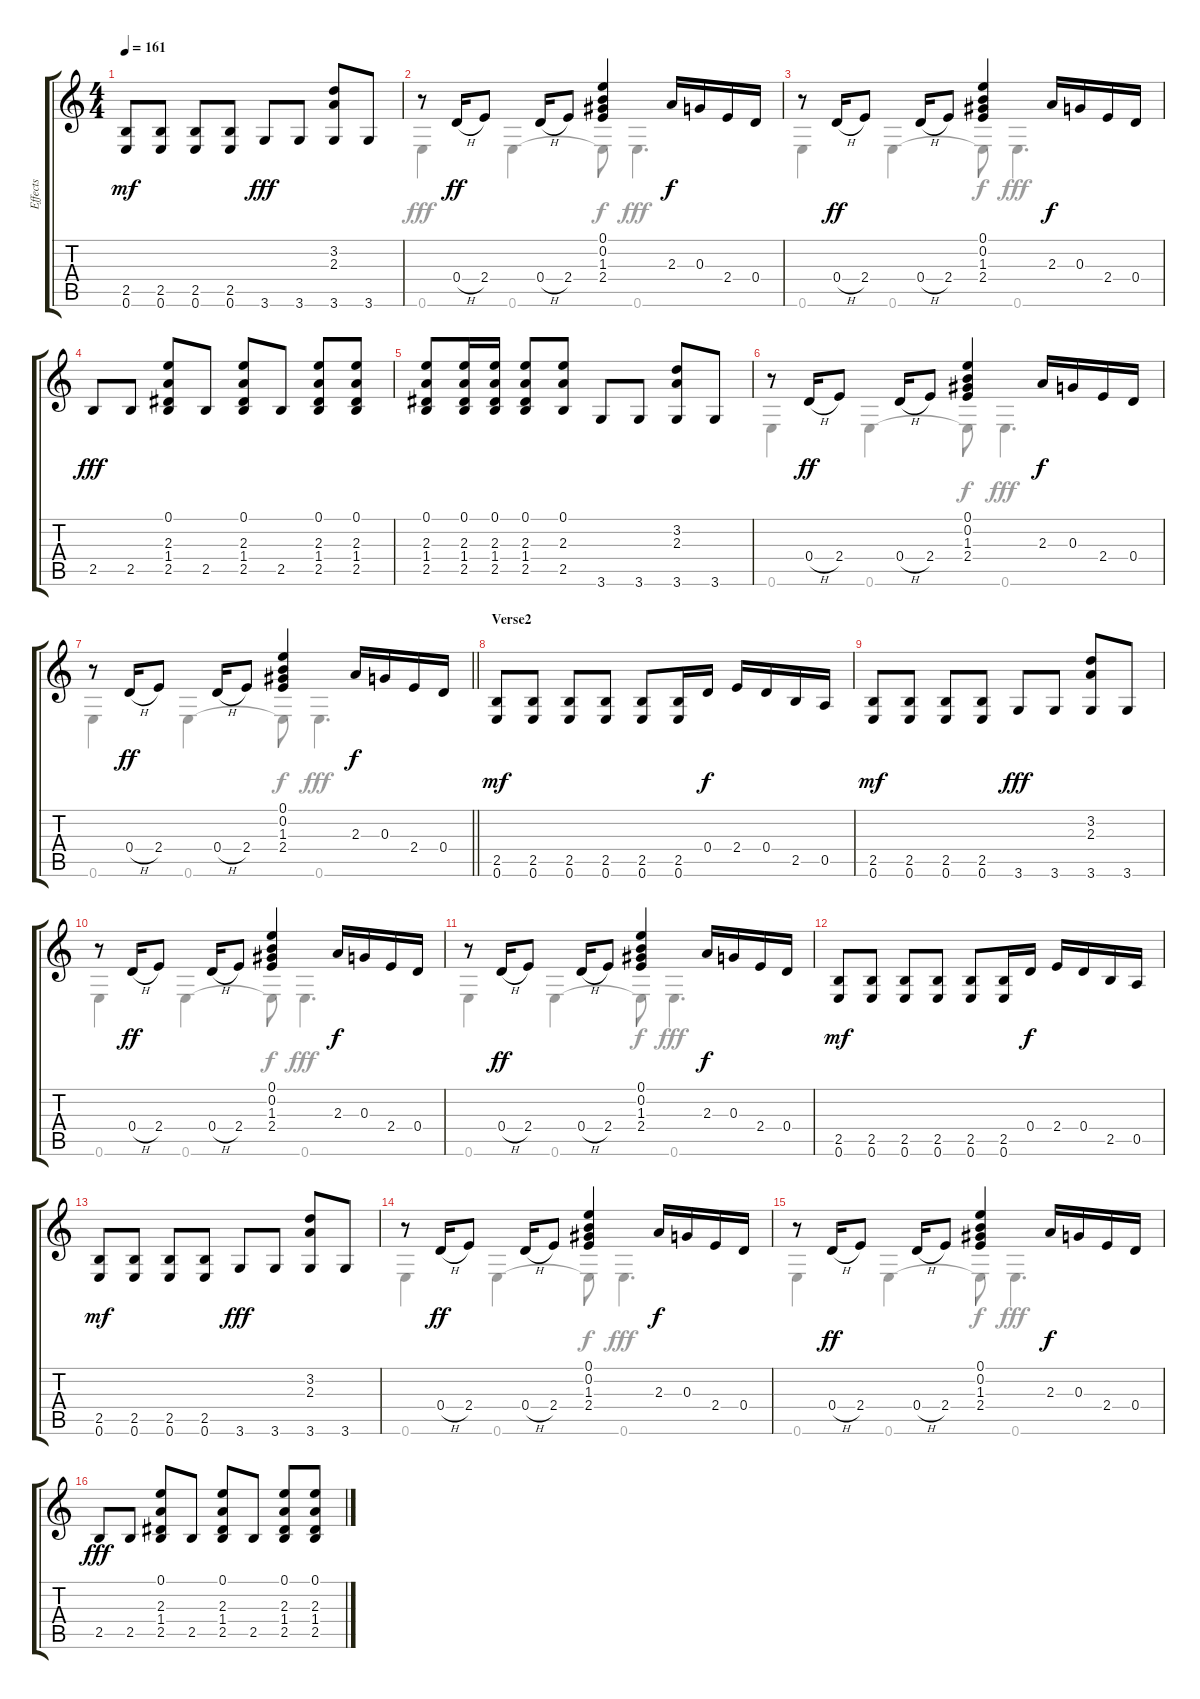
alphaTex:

\track ("Effects" "Effects") {instrument distortionguitar}
\staff {score tabs}
\tuning (E4 B3 G3 D3 A2 E2) {hide}
\voice
\ts (4 4)
\tempo 161
\clef g2
\ks c
(2.5 0.6).8{dy mf} (2.5 0.6).8 (2.5 0.6).8 (2.5 0.6).8 3.6.8{dy fff} 3.6.8 (3.2 2.3 3.6).8 3.6.8 |
r.8 0.4{h}.16{dy ff} 2.4.8 0.4{h}.16 2.4.8 (0.1 0.2 1.3 2.4).4 2.3.16{dy f} 0.3.16 2.4.16 0.4.16 |
r.8 0.4{h}.16{dy ff} 2.4.8 0.4{h}.16 2.4.8 (0.1 0.2 1.3 2.4).4 2.3.16{dy f} 0.3.16 2.4.16 0.4.16 |
2.5.8{dy fff} 2.5.8 (0.1 2.3 1.4 2.5).8 2.5.8 (0.1 2.3 1.4 2.5).8 2.5.8 (0.1 2.3 1.4 2.5).8 (0.1 2.3 1.4 2.5).8 |
(0.1 2.3 1.4 2.5).8 (0.1 2.3 1.4 2.5).16 (0.1 2.3 1.4 2.5).16 (0.1 2.3 1.4 2.5).8 (0.1 2.3 2.5).8 3.6.8 3.6.8 (3.2 2.3 3.6).8 3.6.8 |
r.8 0.4{h}.16{dy ff} 2.4.8 0.4{h}.16 2.4.8 (0.1 0.2 1.3 2.4).4 2.3.16{dy f} 0.3.16 2.4.16 0.4.16 |
\barLineRight lightlight
r.8 0.4{h}.16{dy ff} 2.4.8 0.4{h}.16 2.4.8 (0.1 0.2 1.3 2.4).4 2.3.16{dy f} 0.3.16 2.4.16 0.4.16 |
\section ("" "Verse2")
(2.5 0.6).8{dy mf} (2.5 0.6).8 (2.5 0.6).8 (2.5 0.6).8 (2.5 0.6).8 (2.5 0.6).16 0.4.16{dy f} 2.4.16 0.4.16 2.5.16 0.5.16 |
(2.5 0.6).8{dy mf} (2.5 0.6).8 (2.5 0.6).8 (2.5 0.6).8 3.6.8{dy fff} 3.6.8 (3.2 2.3 3.6).8 3.6.8 |
r.8 0.4{h}.16{dy ff} 2.4.8 0.4{h}.16 2.4.8 (0.1 0.2 1.3 2.4).4 2.3.16{dy f} 0.3.16 2.4.16 0.4.16 |
r.8 0.4{h}.16{dy ff} 2.4.8 0.4{h}.16 2.4.8 (0.1 0.2 1.3 2.4).4 2.3.16{dy f} 0.3.16 2.4.16 0.4.16 |
(2.5 0.6).8{dy mf} (2.5 0.6).8 (2.5 0.6).8 (2.5 0.6).8 (2.5 0.6).8 (2.5 0.6).16 0.4.16{dy f} 2.4.16 0.4.16 2.5.16 0.5.16 |
(2.5 0.6).8{dy mf} (2.5 0.6).8 (2.5 0.6).8 (2.5 0.6).8 3.6.8{dy fff} 3.6.8 (3.2 2.3 3.6).8 3.6.8 |
r.8 0.4{h}.16{dy ff} 2.4.8 0.4{h}.16 2.4.8 (0.1 0.2 1.3 2.4).4 2.3.16{dy f} 0.3.16 2.4.16 0.4.16 |
r.8 0.4{h}.16{dy ff} 2.4.8 0.4{h}.16 2.4.8 (0.1 0.2 1.3 2.4).4 2.3.16{dy f} 0.3.16 2.4.16 0.4.16 |
2.5.8{dy fff} 2.5.8 (0.1 2.3 1.4 2.5).8 2.5.8 (0.1 2.3 1.4 2.5).8 2.5.8 (0.1 2.3 1.4 2.5).8 (0.1 2.3 1.4 2.5).8
\voice
\clef g2
\ottava regular
\simile none
\ks c
|
0.6.4 0.6.4 0.6{t}.8{dy f} 0.6.4{d dy fff} |
0.6.4 0.6.4 0.6{t}.8{dy f} 0.6.4{d dy fff} |
|
|
0.6.4 0.6.4 0.6{t}.8{dy f} 0.6.4{d dy fff} |
\barLineRight lightlight
0.6.4 0.6.4 0.6{t}.8{dy f} 0.6.4{d dy fff} |
|
|
0.6.4 0.6.4 0.6{t}.8{dy f} 0.6.4{d dy fff} |
0.6.4 0.6.4 0.6{t}.8{dy f} 0.6.4{d dy fff} |
|
|
0.6.4 0.6.4 0.6{t}.8{dy f} 0.6.4{d dy fff} |
0.6.4 0.6.4 0.6{t}.8{dy f} 0.6.4{d dy fff} |
